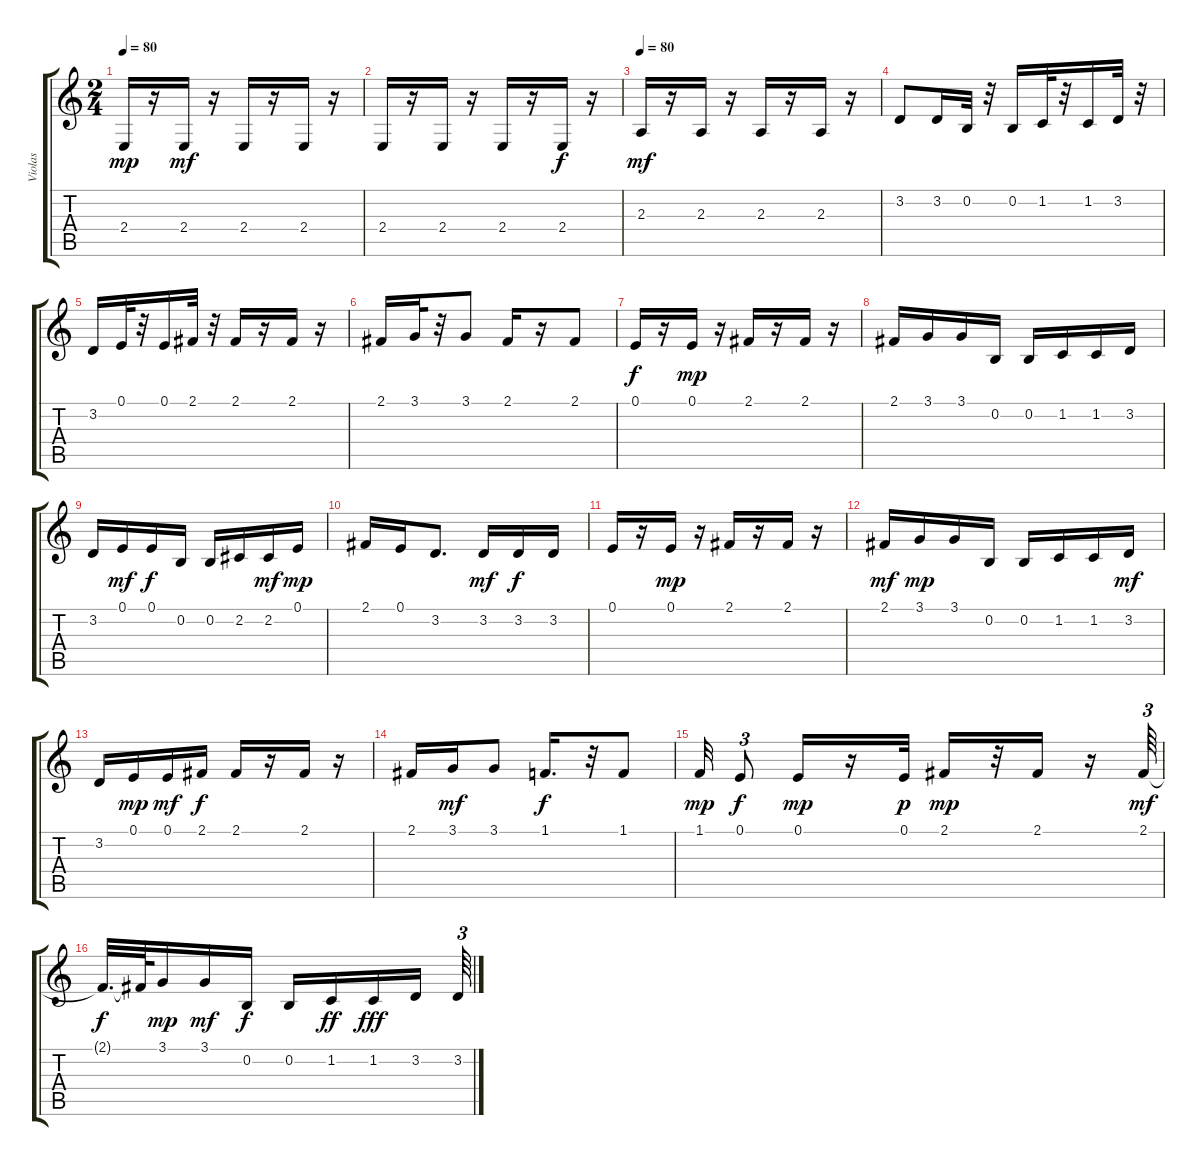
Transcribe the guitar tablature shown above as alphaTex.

\track ("Violas" "Violas") {instrument pizzicatostrings}
\staff {score tabs}
\tuning (E4 B3 G3 D3 A2 E2) {hide}
\ts (2 4)
\tempo 80
\clef g2
\ks c
2.4.16{dy mp} r.16 2.4.16{dy mf} r.16 2.4.16 r.16 2.4.16 r.16 |
2.4.16 r.16 2.4.16 r.16 2.4.16 r.16 2.4.16{dy f} r.16 |
\tempo 80
2.3.16{dy mf} r.16 2.3.16 r.16 2.3.16 r.16 2.3.16 r.16 |
3.2.8 3.2.16 0.2.32 r.32 0.2.16 1.2.32 r.32 1.2.16 3.2.32 r.32 |
3.2.16 0.1.32 r.32 0.1.16 2.1.32 r.32 2.1.16 r.16 2.1.16 r.16 |
2.1.16 3.1.32 r.32 3.1.8 2.1.16 r.16 2.1.8 |
0.1.16{dy f} r.16 0.1.16{dy mp} r.16 2.1.16 r.16 2.1.16 r.16 |
2.1.16 3.1.16 3.1.16 0.2.16 0.2.16 1.2.16 1.2.16 3.2.16 |
3.2.16 0.1.16{dy mf} 0.1.16{dy f} 0.2.16 0.2.16 2.2.16 2.2.16{dy mf} 0.1.16{dy mp} |
2.1.16 0.1.16 3.2.8{d} 3.2.16{dy mf} 3.2.16{dy f} 3.2.16 |
0.1.16 r.16 0.1.16{dy mp} r.16 2.1.16 r.16 2.1.16 r.16 |
2.1.16{dy mf} 3.1.16{dy mp} 3.1.16 0.2.16 0.2.16 1.2.16 1.2.16 3.2.16{dy mf} |
3.2.16 0.1.16{dy mp} 0.1.16{dy mf} 2.1.16{dy f} 2.1.16 r.16 2.1.16 r.16 |
2.1.16 3.1.16{dy mf} 3.1.8 1.1.16{d dy f} r.32 1.1.8 |
1.1.32{dy mp} 0.1.8{tu (3 2) dy f} 0.1.16{dy mp} r.16 0.1.32{dy p} 2.1.16{dy mp} r.32 2.1.16 r.16 2.1.64{tu (3 2) dy mf} |
2.1{t}.32{d dy f} 2.1{t}.64 3.1.16{dy mp} 3.1.16{dy mf} 0.2.16{dy f} 0.2.16 1.2.16{dy ff} 1.2.16{dy fff} 3.2.16 3.2.64{tu (3 2)}
